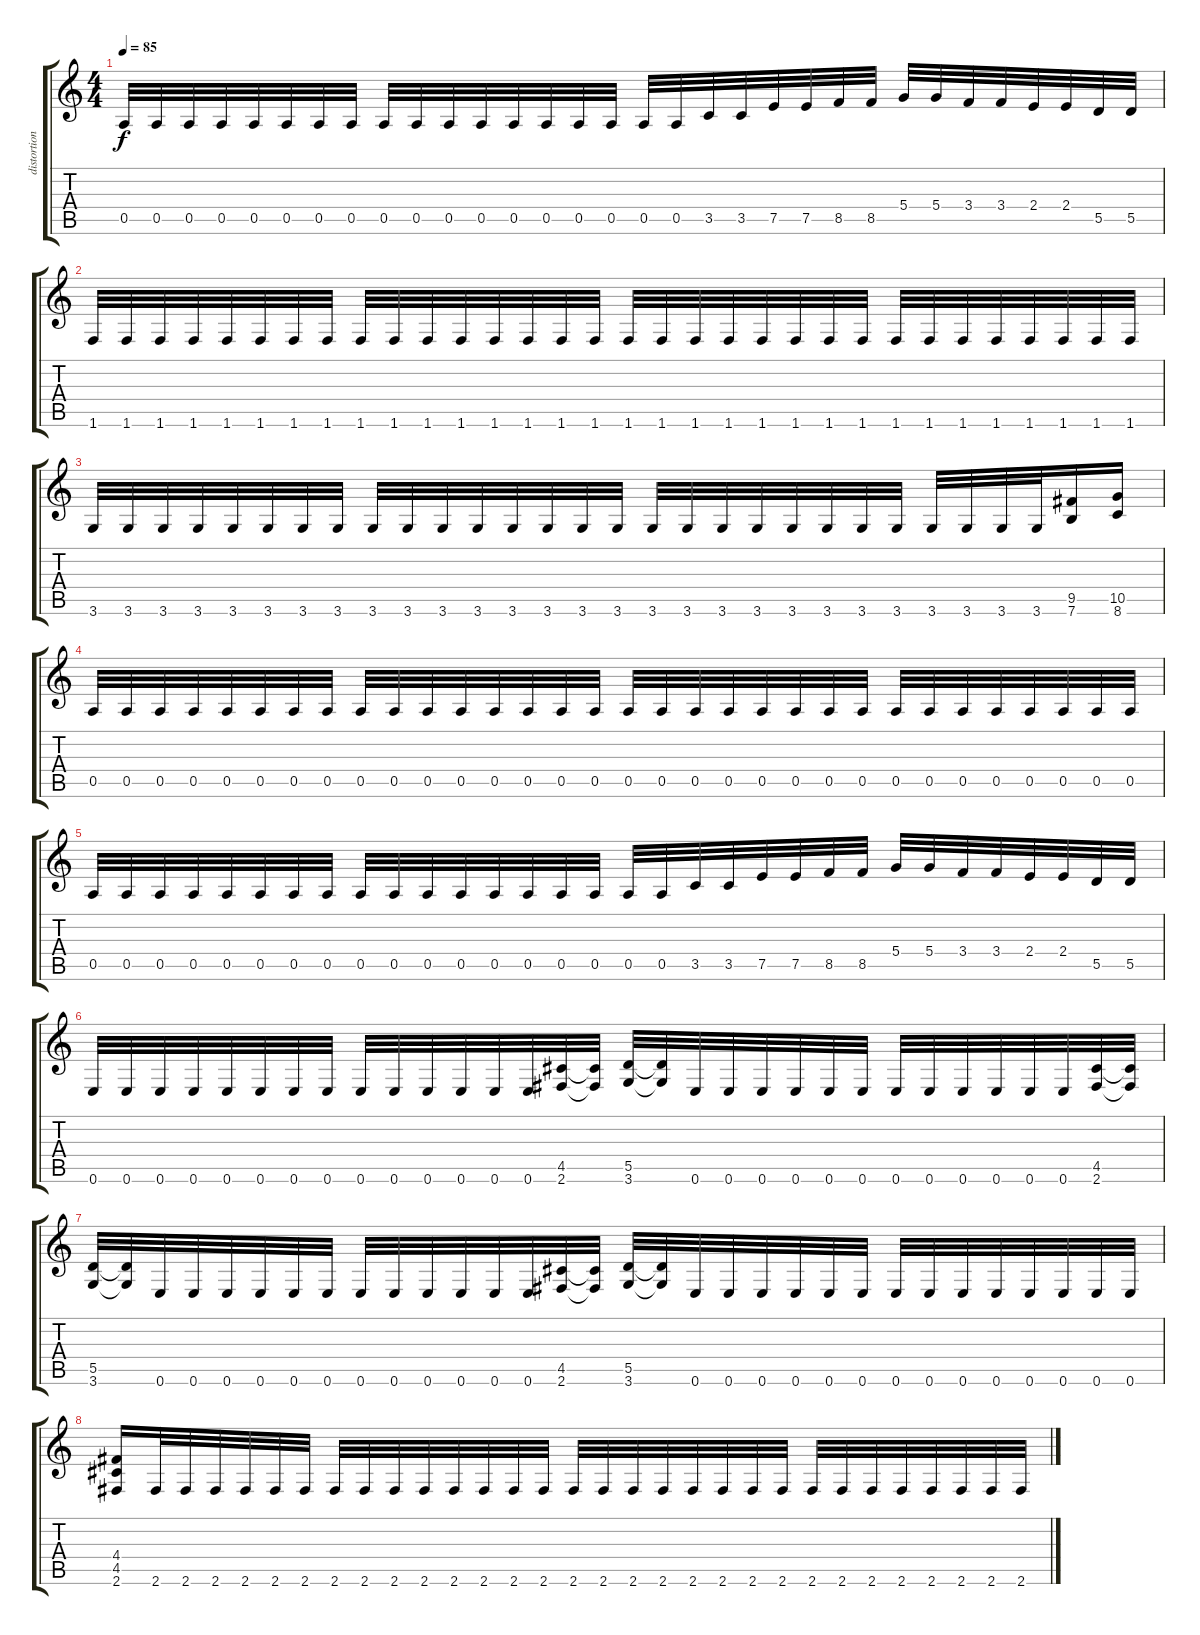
\track ("distortion" "distortion") {instrument distortionguitar}
\staff {score tabs}
\tuning (E4 B3 G3 D3 A2 E2) {hide}
\ts (4 4)
\tempo 85
\clef g2
\ks c
0.5.32{dy f} 0.5.32 0.5.32 0.5.32 0.5.32 0.5.32 0.5.32 0.5.32 0.5.32 0.5.32 0.5.32 0.5.32 0.5.32 0.5.32 0.5.32 0.5.32 0.5.32 0.5.32 3.5.32 3.5.32 7.5.32 7.5.32 8.5.32 8.5.32 5.4.32 5.4.32 3.4.32 3.4.32 2.4.32 2.4.32 5.5.32 5.5.32 |
1.6.32 1.6.32 1.6.32 1.6.32 1.6.32 1.6.32 1.6.32 1.6.32 1.6.32 1.6.32 1.6.32 1.6.32 1.6.32 1.6.32 1.6.32 1.6.32 1.6.32 1.6.32 1.6.32 1.6.32 1.6.32 1.6.32 1.6.32 1.6.32 1.6.32 1.6.32 1.6.32 1.6.32 1.6.32 1.6.32 1.6.32 1.6.32 |
3.6.32 3.6.32 3.6.32 3.6.32 3.6.32 3.6.32 3.6.32 3.6.32 3.6.32 3.6.32 3.6.32 3.6.32 3.6.32 3.6.32 3.6.32 3.6.32 3.6.32 3.6.32 3.6.32 3.6.32 3.6.32 3.6.32 3.6.32 3.6.32 3.6.32 3.6.32 3.6.32 3.6.32 (9.5 7.6).16 (10.5 8.6).16 |
0.5.32 0.5.32 0.5.32 0.5.32 0.5.32 0.5.32 0.5.32 0.5.32 0.5.32 0.5.32 0.5.32 0.5.32 0.5.32 0.5.32 0.5.32 0.5.32 0.5.32 0.5.32 0.5.32 0.5.32 0.5.32 0.5.32 0.5.32 0.5.32 0.5.32 0.5.32 0.5.32 0.5.32 0.5.32 0.5.32 0.5.32 0.5.32 |
0.5.32 0.5.32 0.5.32 0.5.32 0.5.32 0.5.32 0.5.32 0.5.32 0.5.32 0.5.32 0.5.32 0.5.32 0.5.32 0.5.32 0.5.32 0.5.32 0.5.32 0.5.32 3.5.32 3.5.32 7.5.32 7.5.32 8.5.32 8.5.32 5.4.32 5.4.32 3.4.32 3.4.32 2.4.32 2.4.32 5.5.32 5.5.32 |
0.6.32 0.6.32 0.6.32 0.6.32 0.6.32 0.6.32 0.6.32 0.6.32 0.6.32 0.6.32 0.6.32 0.6.32 0.6.32 0.6.32 (4.5 2.6).32 (4.5{t} 2.6{t}).32 (5.5 3.6).32 (5.5{t} 3.6{t}).32 0.6.32 0.6.32 0.6.32 0.6.32 0.6.32 0.6.32 0.6.32 0.6.32 0.6.32 0.6.32 0.6.32 0.6.32 (4.5 2.6).32 (4.5{t} 2.6{t}).32 |
(5.5 3.6).32 (5.5{t} 3.6{t}).32 0.6.32 0.6.32 0.6.32 0.6.32 0.6.32 0.6.32 0.6.32 0.6.32 0.6.32 0.6.32 0.6.32 0.6.32 (4.5 2.6).32 (4.5{t} 2.6{t}).32 (5.5 3.6).32 (5.5{t} 3.6{t}).32 0.6.32 0.6.32 0.6.32 0.6.32 0.6.32 0.6.32 0.6.32 0.6.32 0.6.32 0.6.32 0.6.32 0.6.32 0.6.32 0.6.32 |
(4.4 4.5 2.6).16 2.6.32 2.6.32 2.6.32 2.6.32 2.6.32 2.6.32 2.6.32 2.6.32 2.6.32 2.6.32 2.6.32 2.6.32 2.6.32 2.6.32 2.6.32 2.6.32 2.6.32 2.6.32 2.6.32 2.6.32 2.6.32 2.6.32 2.6.32 2.6.32 2.6.32 2.6.32 2.6.32 2.6.32 2.6.32 2.6.32
